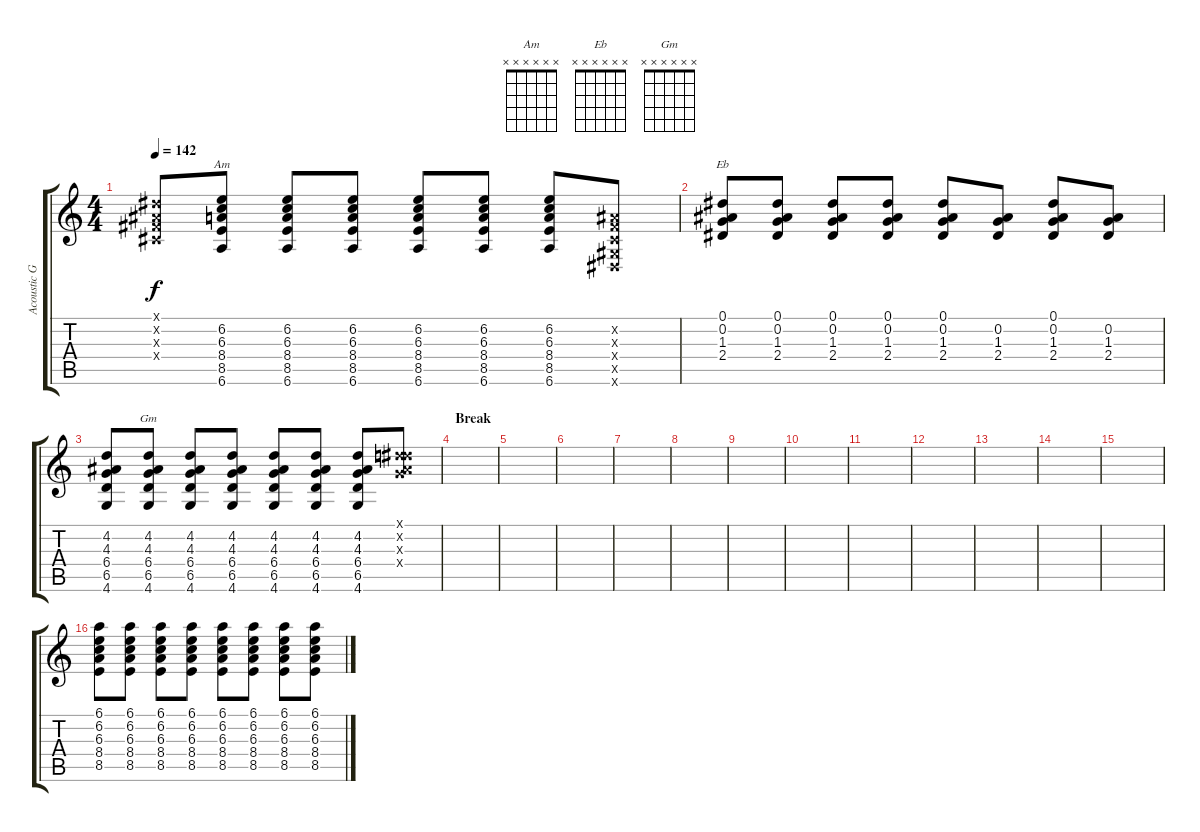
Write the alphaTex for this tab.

\track ("Acoustic Guitar - Eb" "Acoustic G") {instrument acousticguitarsteel}
\staff {score tabs}
\tuning (Eb4 Bb3 Gb3 Db3 Ab2 Eb2) {hide}
\chord ("Am" x x x x x x)
\chord ("Eb" x x x x x x)
\chord ("Gm" x x x x x x)
\ts (4 4)
\tempo 142
\clef g2
\ks c
(0.1{x} 0.2{x} 0.3{x} 0.4{x}).8{dy f} (6.2 6.3 8.4 8.5 6.6).8{ch "Am"} (6.2 6.3 8.4 8.5 6.6).8 (6.2 6.3 8.4 8.5 6.6).8 (6.2 6.3 8.4 8.5 6.6).8 (6.2 6.3 8.4 8.5 6.6).8 (6.2 6.3 8.4 8.5 6.6).8 (0.2{x} 0.3{x} 0.4{x} 0.5{x} 0.6{x}).8 |
(0.1 0.2 1.3 2.4).8{ch "Eb"} (0.1 0.2 1.3 2.4).8 (0.1 0.2 1.3 2.4).8 (0.1 0.2 1.3 2.4).8 (0.1 0.2 1.3 2.4).8 (0.2 1.3 2.4).8 (0.1 0.2 1.3 2.4).8 (0.2 1.3 2.4).8 |
(4.2 4.3 6.4 6.5 4.6).8 (4.2 4.3 6.4 6.5 4.6).8{ch "Gm"} (4.2 4.3 6.4 6.5 4.6).8 (4.2 4.3 6.4 6.5 4.6).8 (4.2 4.3 6.4 6.5 4.6).8 (4.2 4.3 6.4 6.5 4.6).8 (4.2 4.3 6.4 6.5 4.6).8 (0.1{x} 4.2{x} 4.3{x} 6.4{x}).8 |
\section ("" "Break")
|
|
|
|
|
|
|
|
|
|
|
|
(6.1 6.2 6.3 8.4 8.5).8 (6.1 6.2 6.3 8.4 8.5).8 (6.1 6.2 6.3 8.4 8.5).8 (6.1 6.2 6.3 8.4 8.5).8 (6.1 6.2 6.3 8.4 8.5).8 (6.1 6.2 6.3 8.4 8.5).8 (6.1 6.2 6.3 8.4 8.5).8 (6.1 6.2 6.3 8.4 8.5).8
